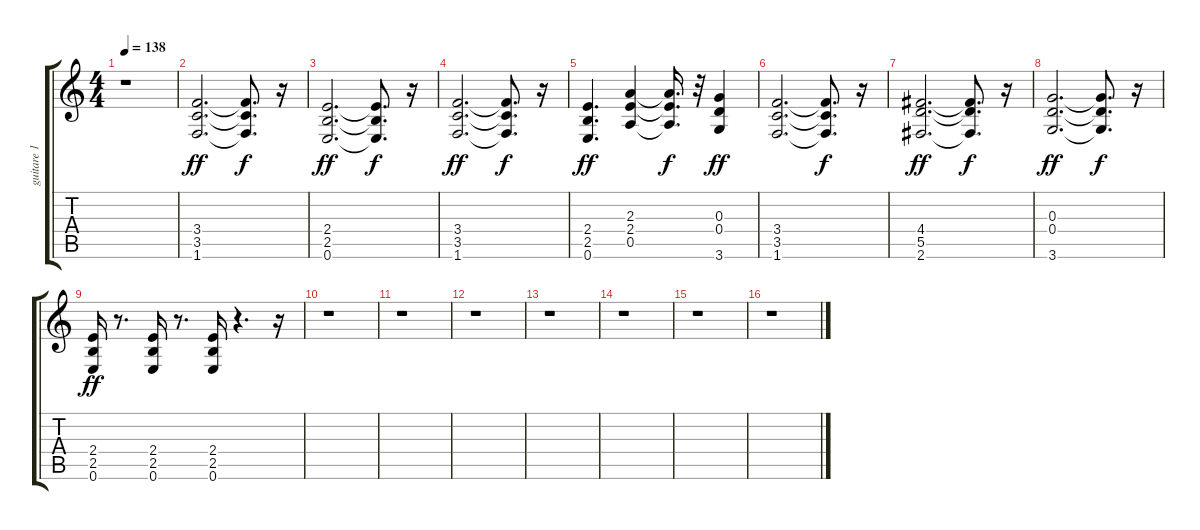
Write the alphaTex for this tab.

\track ("guitare 1" "guitare 1") {instrument distortionguitar}
\staff {score tabs}
\tuning (E4 B3 G3 D3 A2 E2) {hide}
\ts (4 4)
\tempo 138
\clef g2
\ks c
r.1{dy ff} |
(3.4 3.5 1.6).2{d} (3.4{t} 3.5{t} 1.6{t}).8{d dy f} r.16 |
(2.4 2.5 0.6).2{d dy ff} (2.4{t} 2.5{t} 0.6{t}).8{d dy f} r.16 |
(3.4 3.5 1.6).2{d dy ff} (3.4{t} 3.5{t} 1.6{t}).8{d dy f} r.16 |
(2.4 2.5 0.6).4{d dy ff} (2.3 2.4 0.5).4 (2.3{t} 2.4{t} 0.5{t}).16{d dy f} r.32 (0.3 0.4 3.6).4{dy ff} |
(3.4 3.5 1.6).2{d} (3.4{t} 3.5{t} 1.6{t}).8{d dy f} r.16 |
(4.4 5.5 2.6).2{d dy ff} (4.4{t} 5.5{t} 2.6{t}).8{d dy f} r.16 |
(0.3 0.4 3.6).2{d dy ff} (0.3{t} 0.4{t} 3.6{t}).8{d dy f} r.16 |
(2.4 2.5 0.6).16{dy ff} r.8{d} (2.4 2.5 0.6).16 r.8{d} (2.4 2.5 0.6).16 r.4{d} r.16 |
r.1 |
r.1 |
r.1 |
r.1 |
r.1 |
r.1 |
r.1
